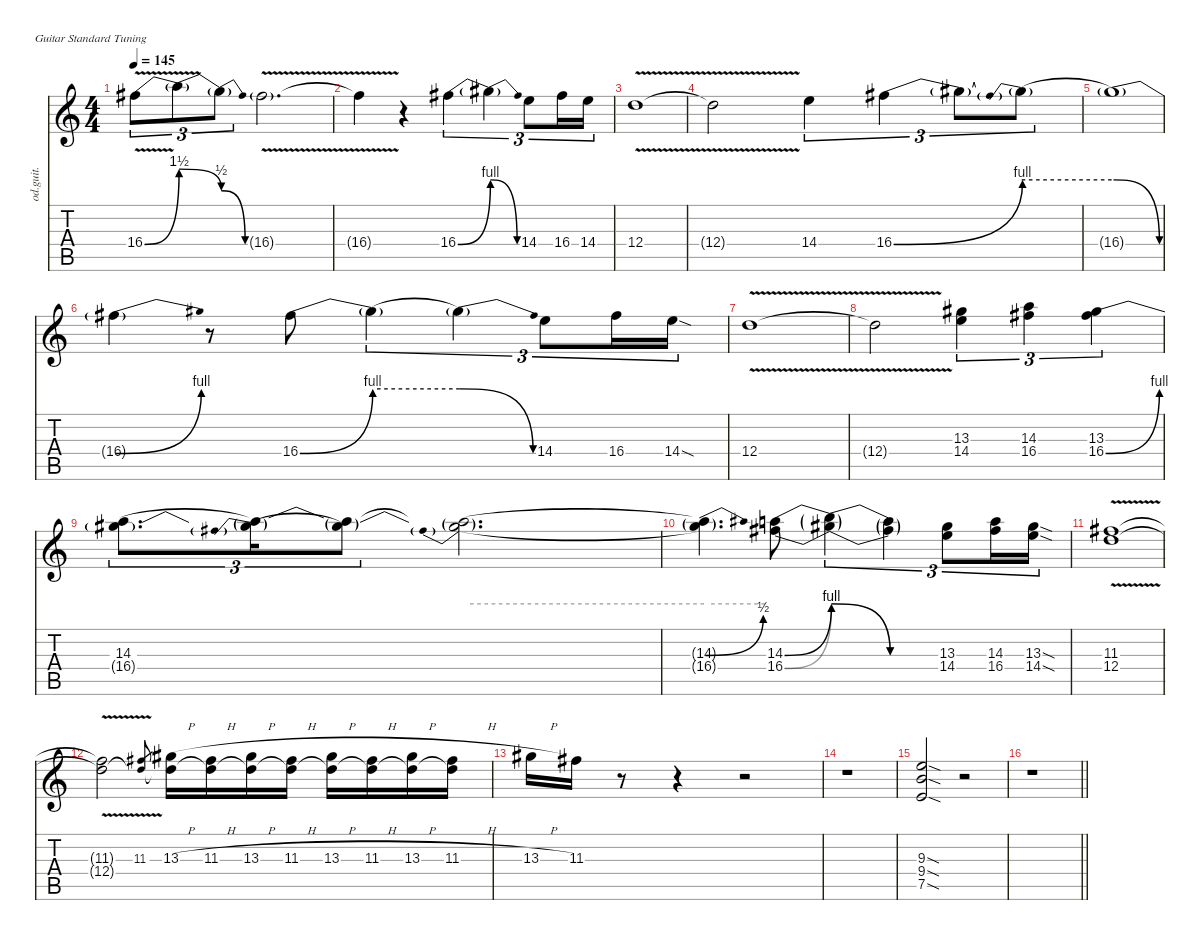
\defaultSystemsLayout 4
\hideDynamics
\bracketExtendMode nobrackets
\otherSystemsTrackNameOrientation horizontal
\track ("Guitar (Page)" "od.guit.") {instrument overdrivenguitar}
\staff {score tabs}
\tuning (E4 B3 G3 D3 A2 E2)
\ts (4 4)
\tempo 145
\clef g2
\ks c
16.4{be (bend 0 0 60 6) v acc #}.8{tu (3 2) dy f beam Down} 16.4{be (release 0 6 60 2) t}.8{tu (3 2) beam Down} 16.4{be (release 0 2 60 0) t}.8{tu (3 2) beam Down} 16.4{v g acc #}.2{d beam Down} |
\section ("" "")
16.4{v t acc #}.4{beam Down} r.4{beam Down} 16.4{be (bend 0 0 60 4) acc #}.4{tu (3 2) beam Down} 16.4{be (release 0 4 60 0) t}.4{tu (3 2) beam Down} 14.4.8{tu (3 2) beam Down} 16.4{acc #}.16{tu (3 2) beam Down} 14.4.16{tu (3 2) beam Down} |
12.4{v}.1{beam Down} |
12.4{v t}.2{beam Down} 14.4.4{tu (3 2) beam Down} 16.4{be (bend 0 0 60 4) acc #}.4{tu (3 2) beam Down} 16.4{t}.8{tu (3 2) beam Down} 16.4{be (prebend 0 4 60 4) t}.8{tu (3 2) beam Down} |
16.4{be (release 0 4 60 0) t}.1{beam Down} |
16.4{be (bend 0 0 60 4) t acc #}.4{beam Down} r.8{beam Down} 16.4{be (bend 0 0 60 4) acc #}.8{beam Down} 16.4{be (hold 0 4 60 4) t}.4{tu (3 2) beam Down} 16.4{be (release 0 4 60 0) t}.4{tu (3 2) beam Down} 14.4.8{tu (3 2) beam Down} 16.4{acc #}.16{tu (3 2) beam Down} 14.4{sod}.16{tu (3 2) beam Down} |
12.4{v}.1{beam Down} |
12.4{v t}.2{beam Down} (13.3{acc #} 14.4).4{tu (3 2) beam Down} (14.3 16.4{acc #}).4{tu (3 2) beam Down} (13.3{acc #} 16.4{be (bend 0 0 60 4) acc #}).4{tu (3 2) beam Down} |
(14.3{be (hold 0 0 60 0)} 16.4{t}).8{d tu (3 2) beam Down} (14.3{t} 16.4{be (prebend 0 4 60 4) t}).16{tu (3 2) beam Down} (14.3{t} 16.4{t}).8{tu (3 2) beam Down} (14.3{be (hold 0 0 60 0) t} 16.4{be (prebend 0 4 60 4) t}).2{d beam Down} |
(14.3{be (bend 0 0 60 2) t} 16.4{be (hold 0 4 60 4) t}).4{d beam Down} (14.3{be (bend 0 0 60 4)} 16.4{be (bend 0 0 60 4) acc #}).8{beam Down} (14.3{be (release 0 4 60 0) t} 16.4{be (release 0 4 60 0) t}).4{tu (3 2) beam Down} (14.3{be (hold 0 0 60 0) t} 16.4{be (hold 0 0 60 0) t acc #}).4{tu (3 2) beam Down} (13.3{acc #} 14.4).8{tu (3 2) beam Down} (14.3 16.4{acc #}).16{tu (3 2) beam Down} (13.3{sod acc #} 14.4{sod}).16{tu (3 2) beam Down} |
(11.3{v acc #} 12.4{v}).1{beam Down} |
(11.3{v t acc #} 12.4{v t}).2{beam Down} (11.3{acc #} 12.4{t}).8{gr dy mf beam Up} (13.3{h acc #} 12.4{t}).16{dy f beam Down} (11.3{h acc #} 12.4{t}).16{beam Down} (13.3{h acc #} 12.4{t}).16{beam Down} (11.3{h acc #} 12.4{t}).16{beam Down} (13.3{h acc #} 12.4{t}).16{beam Down} (11.3{h acc #} 12.4{t}).16{beam Down} (13.3{h acc #} 12.4{t}).16{beam Down} (11.3{h acc #} 12.4{t}).16{beam Down} |
13.3{h acc #}.16{beam Down} 11.3{acc #}.16{beam Down} r.8{beam Down} r.4{beam Down} r.2{beam Down} |
r.1{beam Down} |
(9.3{sod} 9.4{sod} 7.5{sod}).2{beam Up} r.2{beam Up} |
\barLineRight lightlight
r.1{beam Down}
